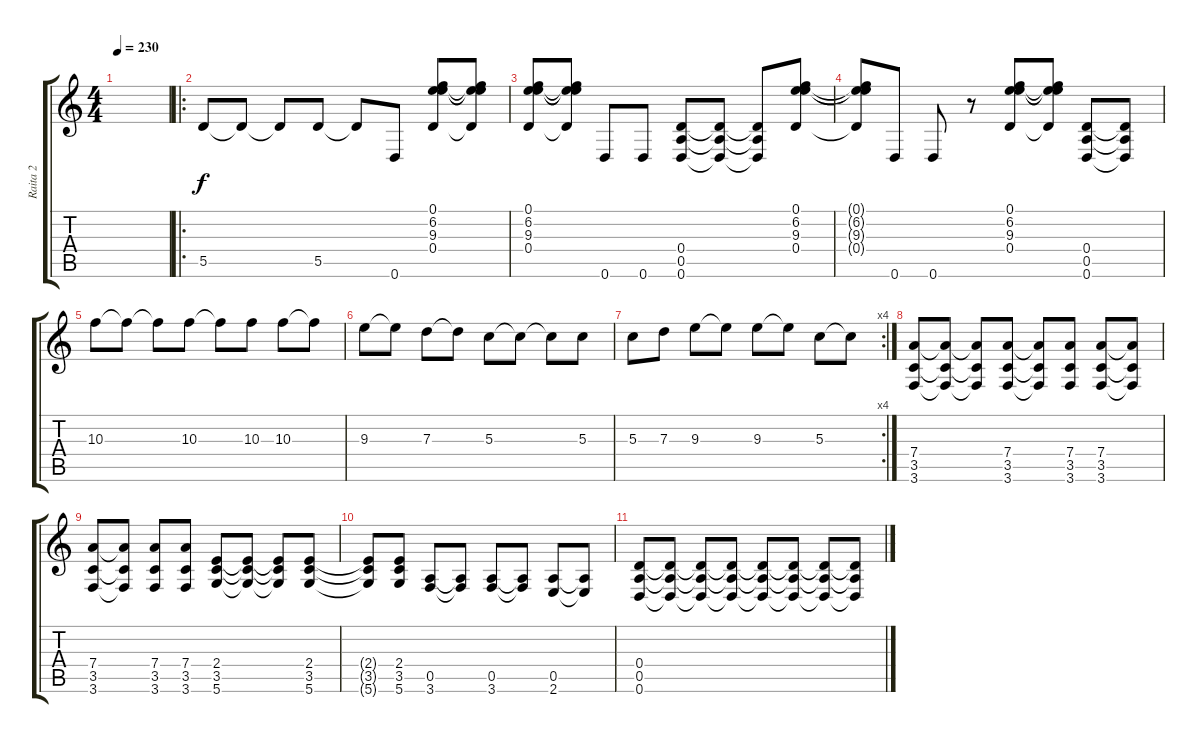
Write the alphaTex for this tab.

\track ("Raita 2" "Raita 2") {instrument distortionguitar}
\staff {score tabs}
\tuning (E4 B3 G3 D3 A2 D2) {hide}
\ts (4 4)
\tempo 230
\clef g2
\ks c
|
\ro
5.5.8 5.5{t}.8 5.5{t}.8 5.5.8 5.5{t}.8 0.6.8 (0.1 6.2 9.3 0.4).8 (0.1{t} 6.2{t} 9.3{t} 0.4{t}).8 |
(0.1 6.2 9.3 0.4).8 (0.1{t} 6.2{t} 9.3{t} 0.4{t}).8 0.6.8 0.6.8 (0.4 0.5 0.6).8 (0.4{t} 0.5{t} 0.6{t}).8 (0.4{t} 0.5{t} 0.6{t}).8 (0.1 6.2 9.3 0.4).8 |
(0.1{t} 6.2{t} 9.3{t} 0.4{t}).8 0.6.8 0.6.8 r.8 (0.1 6.2 9.3 0.4).8 (0.1{t} 6.2{t} 9.3{t} 0.4{t}).8 (0.4 0.5 0.6).8 (0.4{t} 0.5{t} 0.6{t}).8 |
10.3.8 10.3{t}.8 10.3{t}.8 10.3.8 10.3{t}.8 10.3.8 10.3.8 10.3{t}.8 |
9.3.8 9.3{t}.8 7.3.8 7.3{t}.8 5.3.8 5.3{t}.8 5.3{t}.8 5.3.8 |
\rc 4
5.3.8 7.3.8 9.3.8 9.3{t}.8 9.3.8 9.3{t}.8 5.3.8 5.3{t}.8 |
(7.4 3.5 3.6).8 (7.4{t} 3.5{t} 3.6{t}).8 (7.4{t} 3.5{t} 3.6{t}).8 (7.4 3.5 3.6).8 (7.4{t} 3.5{t} 3.6{t}).8 (7.4 3.5 3.6).8 (7.4 3.5 3.6).8 (7.4{t} 3.5{t} 3.6{t}).8 |
(7.4 3.5 3.6).8 (7.4{t} 3.5{t} 3.6{t}).8 (7.4 3.5 3.6).8 (7.4 3.5 3.6).8 (2.4 3.5 5.6).8 (2.4{t} 3.5{t} 5.6{t}).8 (2.4{t} 3.5{t} 5.6{t}).8 (2.4 3.5 5.6).8 |
(2.4{t} 3.5{t} 5.6{t}).8 (2.4 3.5 5.6).8 (0.5 3.6).8 (0.5{t} 3.6{t}).8 (0.5 3.6).8 (0.5{t} 3.6{t}).8 (0.5 2.6).8 (0.5{t} 2.6{t}).8 |
(0.4 0.5 0.6).8 (0.4{t} 0.5{t} 0.6{t}).8 (0.4{t} 0.5{t} 0.6{t}).8 (0.4{t} 0.5{t} 0.6{t}).8 (0.4{t} 0.5{t} 0.6{t}).8 (0.4{t} 0.5{t} 0.6{t}).8 (0.4{t} 0.5{t} 0.6{t}).8 (0.4{t} 0.5{t} 0.6{t}).8
